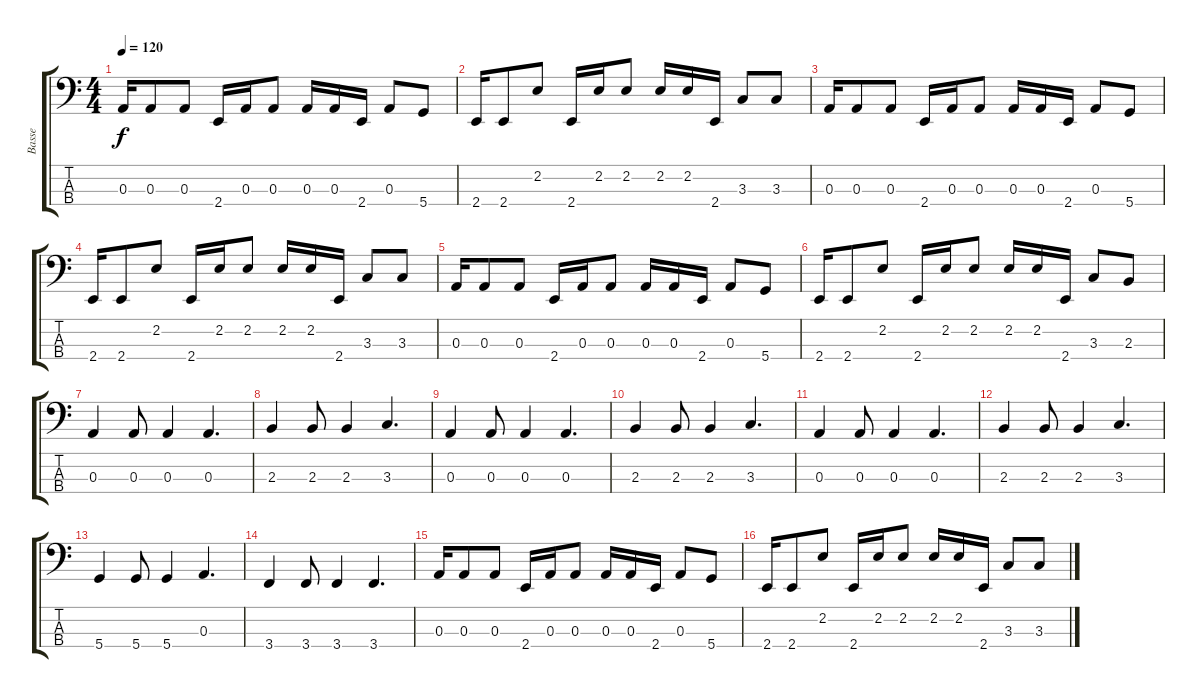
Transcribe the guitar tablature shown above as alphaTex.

\track ("Basse" "Basse") {instrument electricbasspick}
\staff {score tabs}
\tuning (G2 D2 A1 D1) {hide}
\ts (4 4)
\tempo 120
\clef f4
\ks c
0.3.16{dy f} 0.3.8 0.3.8 2.4.16 0.3.16 0.3.8 0.3.16 0.3.16 2.4.16 0.3.8 5.4.8 |
2.4.16 2.4.8 2.2.8 2.4.16 2.2.16 2.2.8 2.2.16 2.2.16 2.4.16 3.3.8 3.3.8 |
0.3.16 0.3.8 0.3.8 2.4.16 0.3.16 0.3.8 0.3.16 0.3.16 2.4.16 0.3.8 5.4.8 |
2.4.16 2.4.8 2.2.8 2.4.16 2.2.16 2.2.8 2.2.16 2.2.16 2.4.16 3.3.8 3.3.8 |
0.3.16 0.3.8 0.3.8 2.4.16 0.3.16 0.3.8 0.3.16 0.3.16 2.4.16 0.3.8 5.4.8 |
2.4.16 2.4.8 2.2.8 2.4.16 2.2.16 2.2.8 2.2.16 2.2.16 2.4.16 3.3.8 2.3.8 |
0.3.4 0.3.8 0.3.4 0.3.4{d} |
2.3.4 2.3.8 2.3.4 3.3.4{d} |
0.3.4 0.3.8 0.3.4 0.3.4{d} |
2.3.4 2.3.8 2.3.4 3.3.4{d} |
0.3.4 0.3.8 0.3.4 0.3.4{d} |
2.3.4 2.3.8 2.3.4 3.3.4{d} |
5.4.4 5.4.8 5.4.4 0.3.4{d} |
3.4.4 3.4.8 3.4.4 3.4.4{d} |
0.3.16 0.3.8 0.3.8 2.4.16 0.3.16 0.3.8 0.3.16 0.3.16 2.4.16 0.3.8 5.4.8 |
2.4.16 2.4.8 2.2.8 2.4.16 2.2.16 2.2.8 2.2.16 2.2.16 2.4.16 3.3.8 3.3.8
